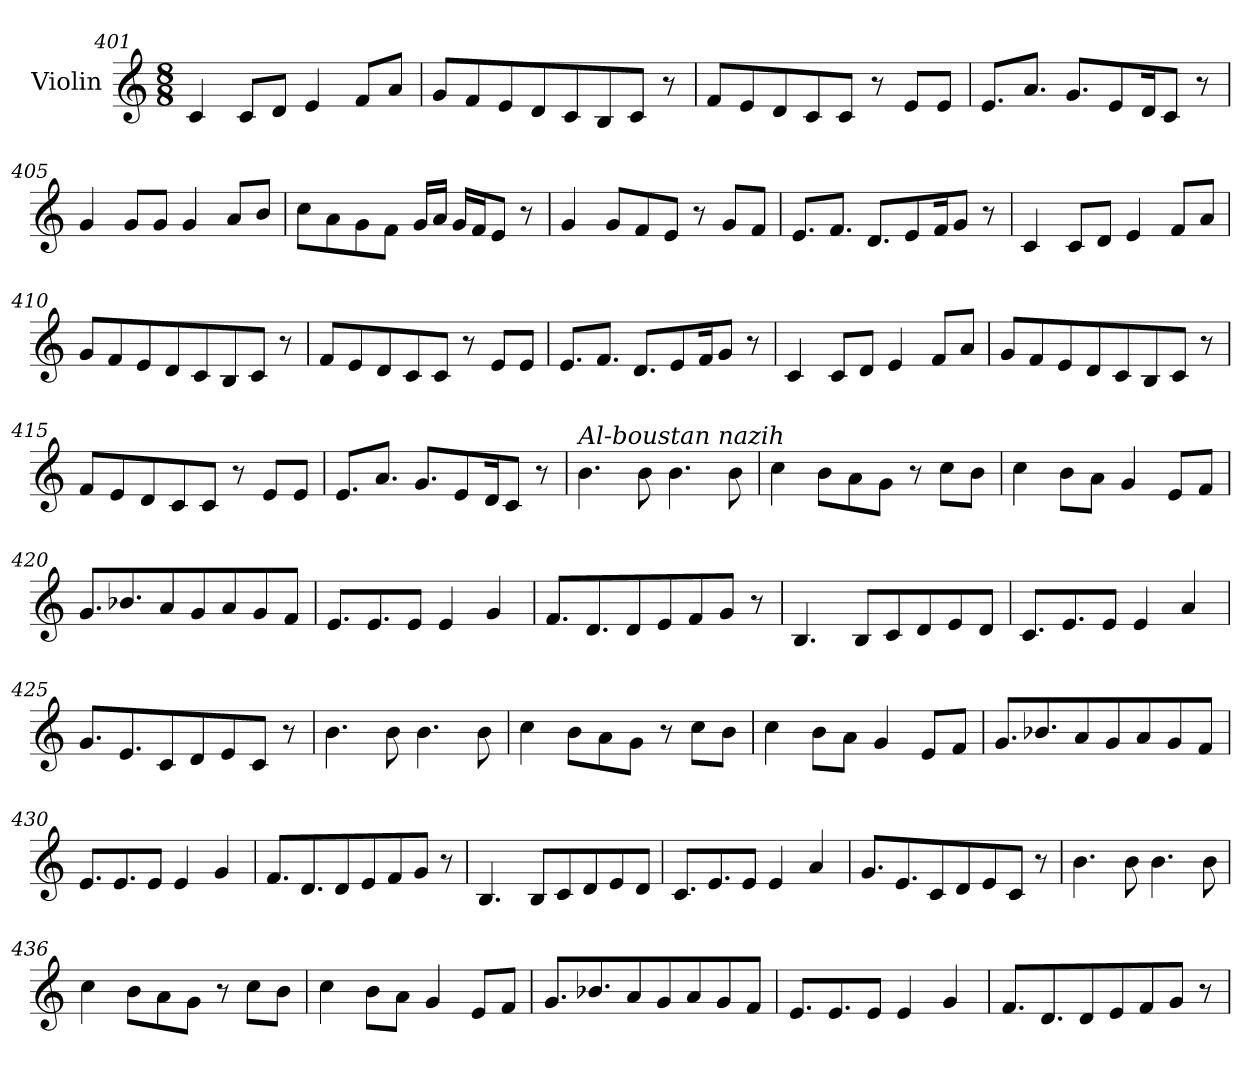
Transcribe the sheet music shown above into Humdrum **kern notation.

**kern
*part1
*staff1
*I"Violin
*clefG2
*k[]
*M8/8
=401
4c/
8c/L
8d/J
4e/
8f/L
8a/J
!!LO:LB:g=z
=402
8g/L
8f/
8e/
8d/
8c/
8B/
8c/J
8r
=403
8f/L
8e/
8d/
8c/
8c/J
8r
8e/L
8e/J
=404
8.e/L
8.a/J
8.g/L
8e/
16d/K
8c/J
8r
=405
4g/
8g/L
8g/J
4g/
8a/L
8b/J
=406
8cc\L
8a\
8g\
8f\J
16g/LL
16a/JJ
16g/LL
16f/J
8e/J
8r
!!LO:LB:g=z
=407
4g/
8g/L
8f/
8e/J
8r
8g/L
8f/J
=408
8.e/L
8.f/J
8.d/L
8e/
16f/K
8g/J
8r
=409
4c/
8c/L
8d/J
4e/
8f/L
8a/J
!!LO:LB:g=z
=410
8g/L
8f/
8e/
8d/
8c/
8B/
8c/J
8r
=411
8f/L
8e/
8d/
8c/
8c/J
8r
8e/L
8e/J
=412
8.e/L
8.f/J
8.d/L
8e/
16f/K
8g/J
8r
=413
4c/
8c/L
8d/J
4e/
8f/L
8a/J
!!LO:LB:g=z
=414
8g/L
8f/
8e/
8d/
8c/
8B/
8c/J
8r
=415
8f/L
8e/
8d/
8c/
8c/J
8r
8e/L
8e/J
=416
8.e/L
8.a/J
8.g/L
8e/
16d/K
8c/J
8r
=417
!LO:TX:a:i:t=Al-boustan nazih
4.b\
8b\
4.b\
8b\
!!LO:LB:g=z
=418
4cc\
8b\L
8a\
8g\J
8r
8cc\L
8b\J
=419
4cc\
8b\L
8a\J
4g/
8e/L
8f/J
=420
8.g/L
8.b-X/
8a/
8g/
8a/
8g/
8f/J
=421
8.e/L
8.e/
8e/J
4e/
4g/
!!LO:LB:g=z
=422
8.f/L
8.d/
8d/
8e/
8f/
8g/J
8r
=423
4.B/
8B/L
8c/
8d/
8e/
8d/J
=424
8.c/L
8.e/
8e/J
4e/
4a/
=425
8.g/L
8.e/
8c/
8d/
8e/
8c/J
8r
=426
4.b\
8b\
4.b\
8b\
!!LO:LB:g=z
=427
4cc\
8b\L
8a\
8g\J
8r
8cc\L
8b\J
=428
4cc\
8b\L
8a\J
4g/
8e/L
8f/J
=429
8.g/L
8.b-X/
8a/
8g/
8a/
8g/
8f/J
=430
8.e/L
8.e/
8e/J
4e/
4g/
!!LO:LB:g=z
=431
8.f/L
8.d/
8d/
8e/
8f/
8g/J
8r
=432
4.B/
8B/L
8c/
8d/
8e/
8d/J
=433
8.c/L
8.e/
8e/J
4e/
4a/
=434
8.g/L
8.e/
8c/
8d/
8e/
8c/J
8r
=435
4.b\
8b\
4.b\
8b\
!!LO:PB:g=z
=436
4cc\
8b\L
8a\
8g\J
8r
8cc\L
8b\J
=437
4cc\
8b\L
8a\J
4g/
8e/L
8f/J
=438
8.g/L
8.b-X/
8a/
8g/
8a/
8g/
8f/J
=439
8.e/L
8.e/
8e/J
4e/
4g/
=440
8.f/L
8.d/
8d/
8e/
8f/
8g/J
8r
=
*-
